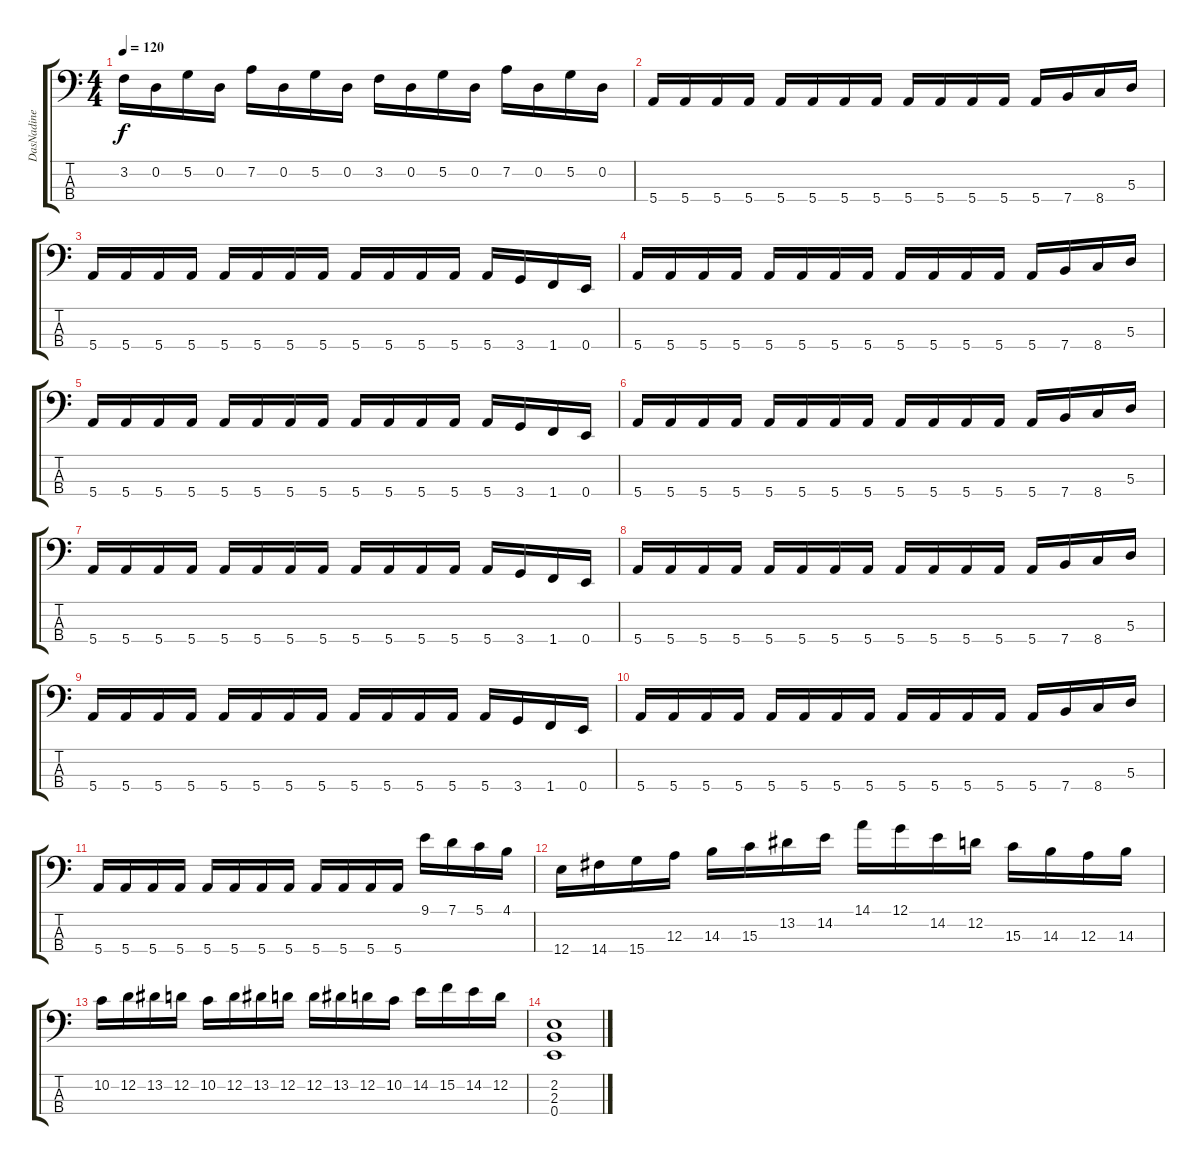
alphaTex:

\track ("DasNadine" "DasNadine") {instrument electricbassfinger}
\staff {score tabs}
\tuning (G2 D2 A1 E1) {hide}
\ts (4 4)
\tempo 120
\clef f4
\ks c
3.2.16{dy f} 0.2.16 5.2.16 0.2.16 7.2.16 0.2.16 5.2.16 0.2.16 3.2.16 0.2.16 5.2.16 0.2.16 7.2.16 0.2.16 5.2.16 0.2.16 |
5.4.16 5.4.16 5.4.16 5.4.16 5.4.16 5.4.16 5.4.16 5.4.16 5.4.16 5.4.16 5.4.16 5.4.16 5.4.16 7.4.16 8.4.16 5.3.16 |
5.4.16 5.4.16 5.4.16 5.4.16 5.4.16 5.4.16 5.4.16 5.4.16 5.4.16 5.4.16 5.4.16 5.4.16 5.4.16 3.4.16 1.4.16 0.4.16 |
5.4.16 5.4.16 5.4.16 5.4.16 5.4.16 5.4.16 5.4.16 5.4.16 5.4.16 5.4.16 5.4.16 5.4.16 5.4.16 7.4.16 8.4.16 5.3.16 |
5.4.16 5.4.16 5.4.16 5.4.16 5.4.16 5.4.16 5.4.16 5.4.16 5.4.16 5.4.16 5.4.16 5.4.16 5.4.16 3.4.16 1.4.16 0.4.16 |
5.4.16 5.4.16 5.4.16 5.4.16 5.4.16 5.4.16 5.4.16 5.4.16 5.4.16 5.4.16 5.4.16 5.4.16 5.4.16 7.4.16 8.4.16 5.3.16 |
5.4.16 5.4.16 5.4.16 5.4.16 5.4.16 5.4.16 5.4.16 5.4.16 5.4.16 5.4.16 5.4.16 5.4.16 5.4.16 3.4.16 1.4.16 0.4.16 |
5.4.16 5.4.16 5.4.16 5.4.16 5.4.16 5.4.16 5.4.16 5.4.16 5.4.16 5.4.16 5.4.16 5.4.16 5.4.16 7.4.16 8.4.16 5.3.16 |
5.4.16 5.4.16 5.4.16 5.4.16 5.4.16 5.4.16 5.4.16 5.4.16 5.4.16 5.4.16 5.4.16 5.4.16 5.4.16 3.4.16 1.4.16 0.4.16 |
5.4.16 5.4.16 5.4.16 5.4.16 5.4.16 5.4.16 5.4.16 5.4.16 5.4.16 5.4.16 5.4.16 5.4.16 5.4.16 7.4.16 8.4.16 5.3.16 |
5.4.16 5.4.16 5.4.16 5.4.16 5.4.16 5.4.16 5.4.16 5.4.16 5.4.16 5.4.16 5.4.16 5.4.16 9.1.16 7.1.16 5.1.16 4.1.16 |
12.4.16 14.4.16 15.4.16 12.3.16 14.3.16 15.3.16 13.2.16 14.2.16 14.1.16 12.1.16 14.2.16 12.2.16 15.3.16 14.3.16 12.3.16 14.3.16 |
10.2.16 12.2.16 13.2.16 12.2.16 10.2.16 12.2.16 13.2.16 12.2.16 12.2.16 13.2.16 12.2.16 10.2.16 14.2.16 15.2.16 14.2.16 12.2.16 |
(2.2 2.3 0.4).1
